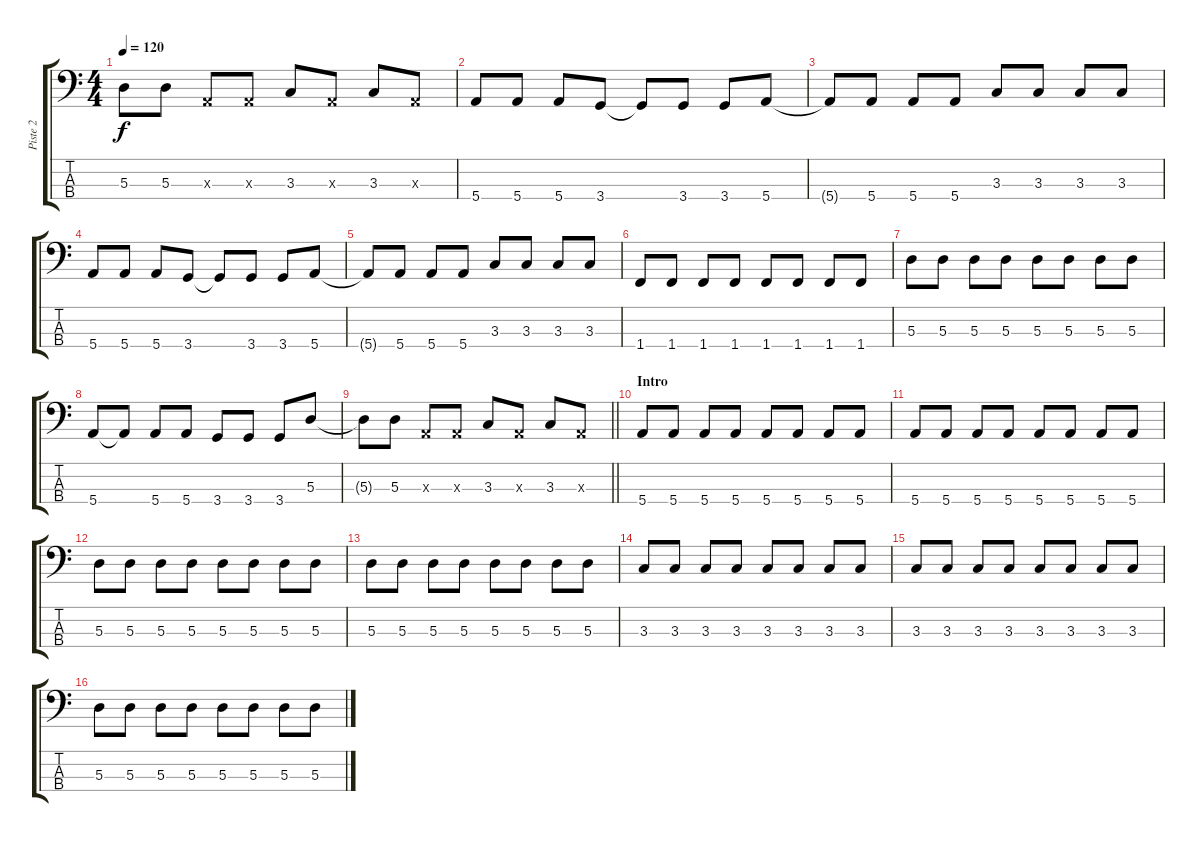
\track ("Piste 2" "Piste 2") {instrument electricbassfinger}
\staff {score tabs}
\tuning (G2 D2 A1 E1) {hide}
\ts (4 4)
\tempo 120
\clef f4
\ks c
5.3{t}.8{dy f} 5.3.8 0.3{x}.8 0.3{x}.8 3.3.8 0.3{x}.8 3.3.8 0.3{x}.8 |
5.4.8 5.4.8 5.4.8 3.4.8 3.4{t}.8 3.4.8 3.4.8 5.4.8 |
5.4{t}.8 5.4.8 5.4.8 5.4.8 3.3.8 3.3.8 3.3.8 3.3.8 |
5.4.8 5.4.8 5.4.8 3.4.8 3.4{t}.8 3.4.8 3.4.8 5.4.8 |
5.4{t}.8 5.4.8 5.4.8 5.4.8 3.3.8 3.3.8 3.3.8 3.3.8 |
1.4.8 1.4.8 1.4.8 1.4.8 1.4.8 1.4.8 1.4.8 1.4.8 |
5.3.8 5.3.8 5.3.8 5.3.8 5.3.8 5.3.8 5.3.8 5.3.8 |
5.4.8 5.4{t}.8 5.4.8 5.4.8 3.4.8 3.4.8 3.4.8 5.3.8 |
\barLineRight lightlight
5.3{t}.8 5.3.8 0.3{x}.8 0.3{x}.8 3.3.8 0.3{x}.8 3.3.8 0.3{x}.8 |
\section ("" "Intro")
5.4.8 5.4.8 5.4.8 5.4.8 5.4.8 5.4.8 5.4.8 5.4.8 |
5.4.8 5.4.8 5.4.8 5.4.8 5.4.8 5.4.8 5.4.8 5.4.8 |
5.3.8 5.3.8 5.3.8 5.3.8 5.3.8 5.3.8 5.3.8 5.3.8 |
5.3.8 5.3.8 5.3.8 5.3.8 5.3.8 5.3.8 5.3.8 5.3.8 |
3.3.8 3.3.8 3.3.8 3.3.8 3.3.8 3.3.8 3.3.8 3.3.8 |
3.3.8 3.3.8 3.3.8 3.3.8 3.3.8 3.3.8 3.3.8 3.3.8 |
5.3.8 5.3.8 5.3.8 5.3.8 5.3.8 5.3.8 5.3.8 5.3.8
